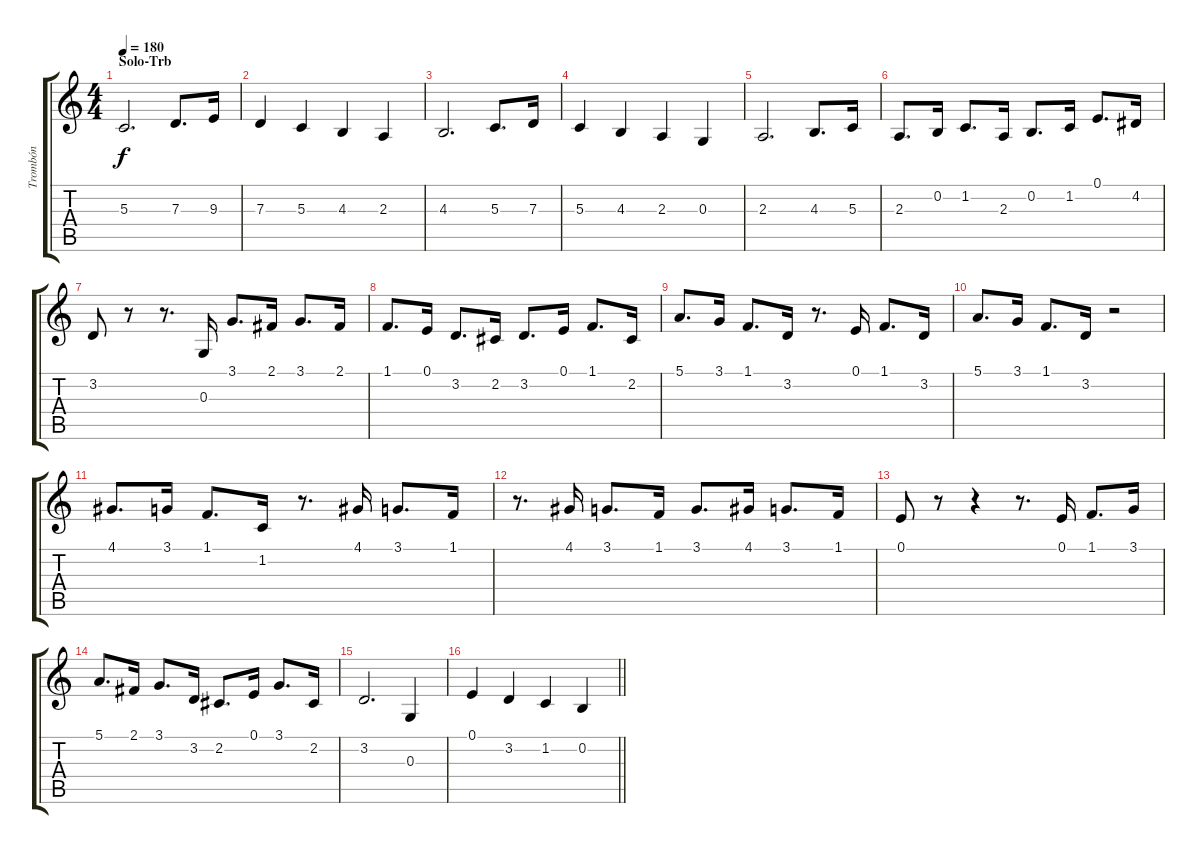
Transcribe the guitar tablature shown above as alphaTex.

\track ("Trombón" "Trombón") {instrument trombone}
\staff {score tabs}
\tuning (E4 B3 G3 D3 A2 E2) {hide}
\ts (4 4)
\section ("" "Solo-Trb")
\tempo 180
\clef g2
\ks c
5.3.2{d dy f} 7.3.8{d} 9.3.16 |
7.3.4 5.3.4 4.3.4 2.3.4 |
4.3.2{d} 5.3.8{d} 7.3.16 |
5.3.4 4.3.4 2.3.4 0.3.4 |
2.3.2{d} 4.3.8{d} 5.3.16 |
2.3.8{d} 0.2.16 1.2.8{d} 2.3.16 0.2.8{d} 1.2.16 0.1.8{d} 4.2.16 |
3.2.8 r.8 r.8{d} 0.3.16 3.1.8{d} 2.1.16 3.1.8{d} 2.1.16 |
1.1.8{d} 0.1.16 3.2.8{d} 2.2.16 3.2.8{d} 0.1.16 1.1.8{d} 2.2.16 |
5.1.8{d} 3.1.16 1.1.8{d} 3.2.16 r.8{d} 0.1.16 1.1.8{d} 3.2.16 |
5.1.8{d} 3.1.16 1.1.8{d} 3.2.16 r.2 |
4.1.8{d} 3.1.16 1.1.8{d} 1.2.16 r.8{d} 4.1.16 3.1.8{d} 1.1.16 |
r.8{d} 4.1.16 3.1.8{d} 1.1.16 3.1.8{d} 4.1.16 3.1.8{d} 1.1.16 |
0.1.8 r.8 r.4 r.8{d} 0.1.16 1.1.8{d} 3.1.16 |
5.1.8{d} 2.1.16 3.1.8{d} 3.2.16 2.2.8{d} 0.1.16 3.1.8{d} 2.2.16 |
3.2.2{d} 0.3.4 |
\barLineRight lightlight
0.1.4 3.2.4 1.2.4 0.2.4
